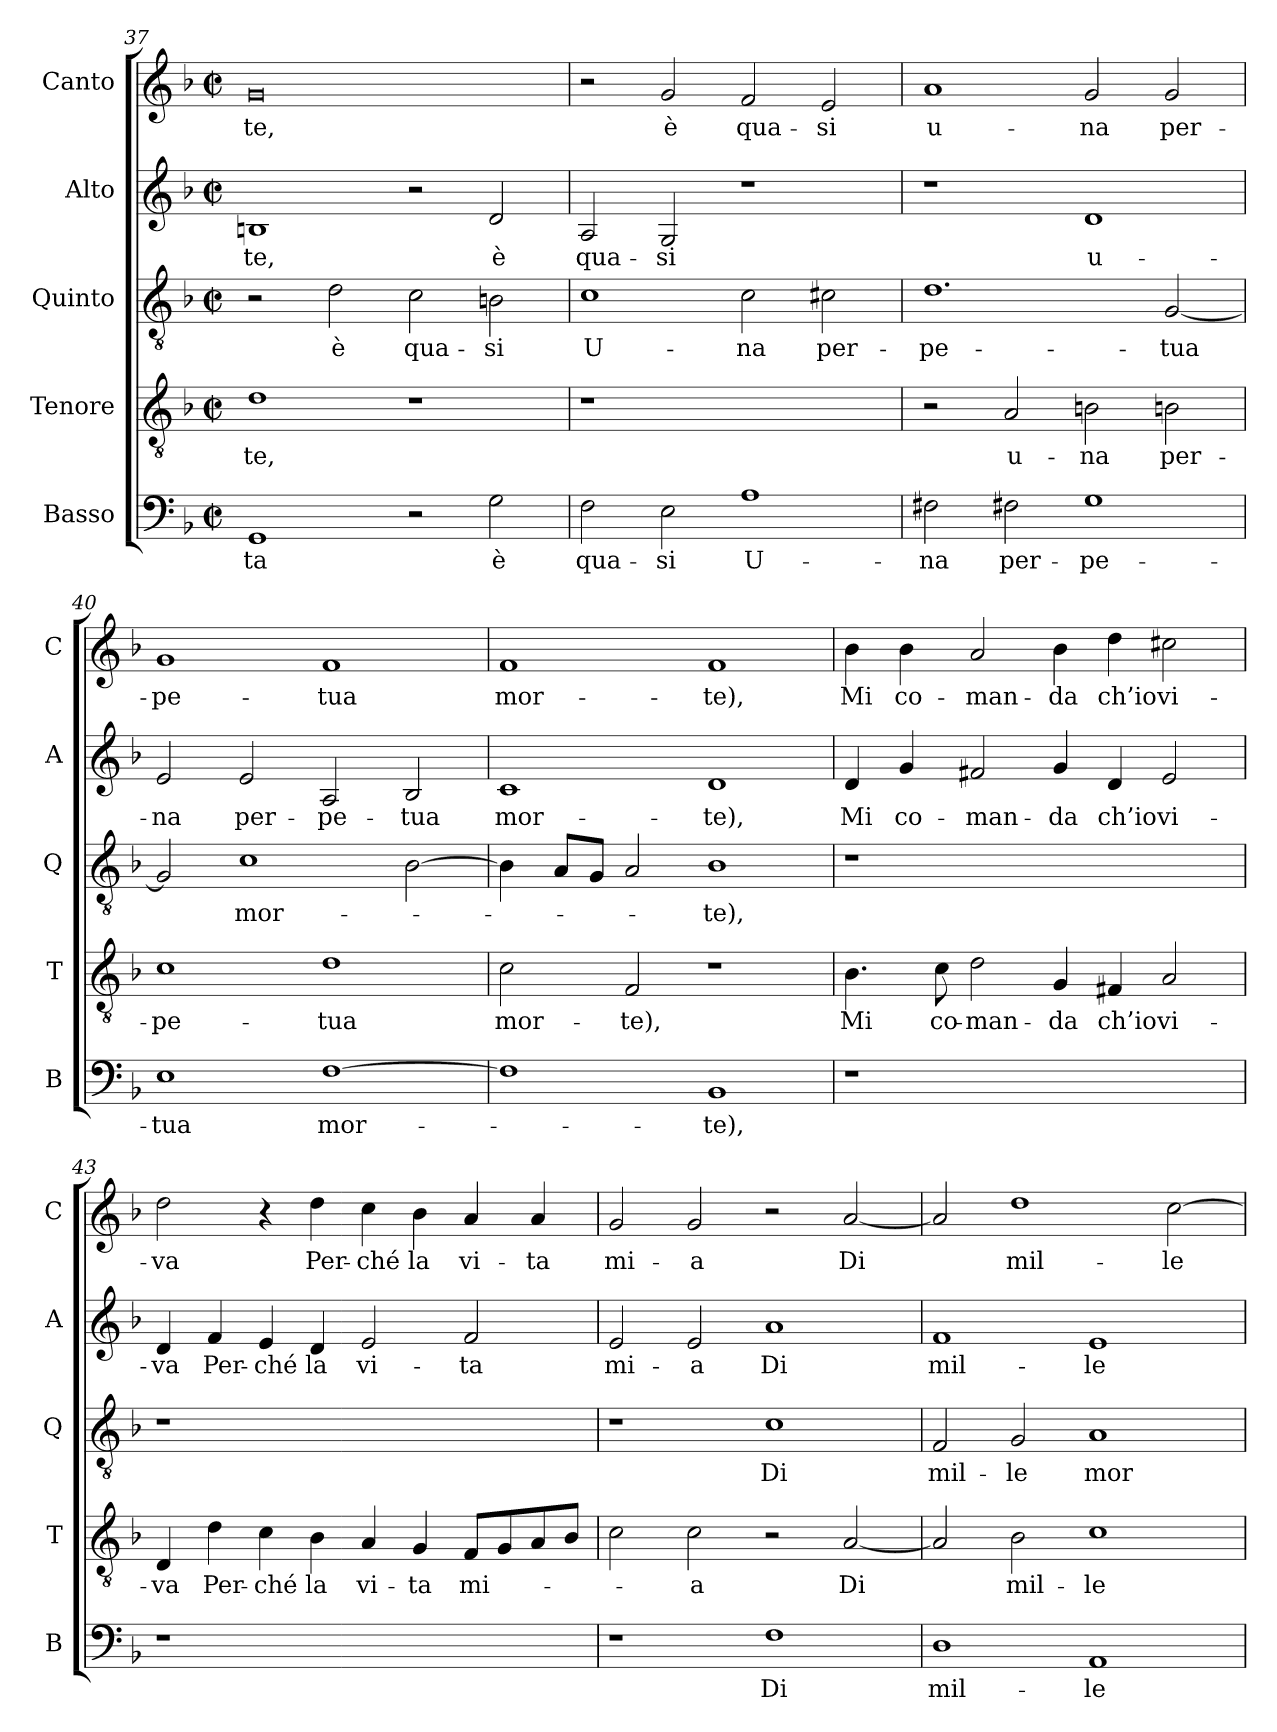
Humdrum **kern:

**kern	**text	**kern	**text	**kern	**text	**kern	**text	**kern	**text
*part5	*part5	*part4	*part4	*part3	*part3	*part2	*part2	*part1	*part1
*staff5	*staff5	*staff4	*staff4	*staff3	*staff3	*staff2	*staff2	*staff1	*staff1
*I"Basso	*	*I"Tenore	*	*I"Quinto	*	*I"Alto	*	*I"Canto	*
*I'B	*	*I'T	*	*I'Q	*	*I'A	*	*I'C	*
!!LO:PB:g=z
*clefF4	*	*clefGv2	*	*clefGv2	*	*clefG2	*	*clefG2	*
*k[b-]	*	*k[b-]	*	*k[b-]	*	*k[b-]	*	*k[b-]	*
*F:	*	*F:	*	*F:	*	*F:	*	*F:	*
*M2/2	*	*M2/2	*	*M2/2	*	*M2/2	*	*M2/2	*
*met(c|)	*	*met(c|)	*	*met(c|)	*	*met(c|)	*	*met(c|)	*
=37	=37	=37	=37	=37	=37	=37	=37	=37	=37
1GG	-ta	1d	-te,	2r	.	1Bn	-te,	0g	-te,
.	.	.	.	2d	-è	.	.	.	.
2r	.	1r	.	2c	qua-	2r	.	.	.
2G	-è	.	.	2Bn	-si	2d	-è	.	.
=38	=38	=38	=38	=38	=38	=38	=38	=38	=38
2F	qua-	1r	.	1c	U-	2A	qua-	2r	.
2E	-si	.	.	.	.	2G	-si	2g	-è
1A	U-	1ryy	.	2c	-na	1r	.	2f	qua-
.	.	.	.	2c#X	per-	.	.	2e	-si
=39	=39	=39	=39	=39	=39	=39	=39	=39	=39
2F#X	-na	2r	.	1.d	pe-	1r	.	1a	u-
2F#X	per-	2A	u-	.	.	.	.	.	.
1G	pe-	2Bn	-na	.	.	1d	u-	2g	-na
.	.	2Bn	per-	[2G	-tua	.	.	2g	per-
=40	=40	=40	=40	=40	=40	=40	=40	=40	=40
1E	-tua	1c	pe-	2G]	.	2e	-na	1g	pe-
.	.	.	.	1c	mor-	2e	per-	.	.
[1F	mor-	1d	-tua	.	.	2A	pe-	1f	-tua
.	.	.	.	[2B-	.	2B-	-tua	.	.
=41	=41	=41	=41	=41	=41	=41	=41	=41	=41
1F]	.	2c	mor-	4B-]	.	1c	mor-	1f	mor-
.	.	.	.	8AL	.	.	.	.	.
.	.	.	.	8GJ	.	.	.	.	.
.	.	2F	-te),	2A	.	.	.	.	.
1BB-	-te),	1r	.	1B-	-te),	1d	-te),	1f	-te),
!!LO:LB:g=z
=42	=42	=42	=42	=42	=42	=42	=42	=42	=42
1r	.	4.B-	-Mi	1r	.	4d	-Mi	4b-	-Mi
.	.	.	.	.	.	4g	co-	4b-	co-
.	.	8c	co-	.	.	.	.	.	.
.	.	2d	man-	.	.	2f#X	man-	2a	man-
1ryy	.	4G	-da	1ryy	.	4g	-da	4b-	-da
.	.	4F#X	-ch’io	.	.	4d	-ch’io	4dd	-ch’io
.	.	2A	vi-	.	.	2e	vi-	2cc#X	vi-
=43	=43	=43	=43	=43	=43	=43	=43	=43	=43
1r	.	4D	-va	1r	.	4d	-va	2dd	-va
.	.	4d	Per-	.	.	4f	Per-	.	.
.	.	4c	-ché	.	.	4e	-ché	4r	.
.	.	4B-	-la	.	.	4d	-la	4dd	Per-
1ryy	.	4A	vi-	1ryy	.	2e	vi-	4cc	-ché
.	.	4G	-ta	.	.	.	.	4b-	-la
.	.	8FL	mi-	.	.	2f	-ta	4a	vi-
.	.	8G	.	.	.	.	.	.	.
.	.	8A	.	.	.	.	.	4a	-ta
.	.	8B-J	.	.	.	.	.	.	.
=44	=44	=44	=44	=44	=44	=44	=44	=44	=44
1r	.	2c	.	1r	.	2e	mi-	2g	mi-
.	.	2c	-a	.	.	2e	-a	2g	-a
1F	-Di	2r	.	1c	-Di	1a	-Di	2r	.
.	.	[2A	-Di	.	.	.	.	[2a	-Di
=45	=45	=45	=45	=45	=45	=45	=45	=45	=45
1D	mil-	2A]	.	2F	mil-	1f	mil-	2a]	.
.	.	2B-	mil-	2G	-le	.	.	1dd	mil-
1AA	-le	1c	-le	1A	mor-	1e	-le	.	.
.	.	.	.	.	.	.	.	[2cc	-le
=	=	=	=	=	=	=	=	=	=
*-	*-	*-	*-	*-	*-	*-	*-	*-	*-
